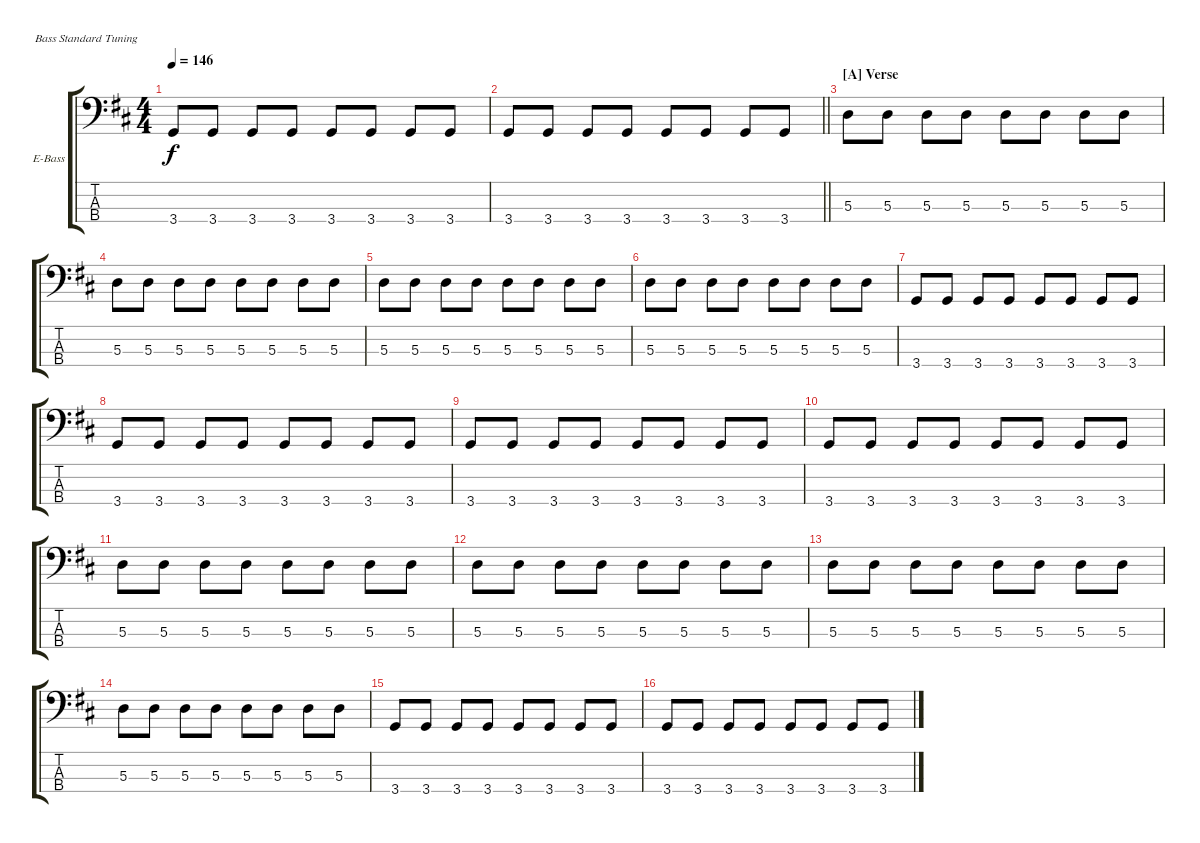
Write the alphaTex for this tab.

\bracketExtendMode groupsimilarinstruments
\firstSystemTrackNameOrientation horizontal
\otherSystemsTrackNameOrientation horizontal
\track ("Nikolai Fraiture" "E-Bass") {instrument electricbasspick}
\staff {score tabs}
\tuning (G2 D2 A1 E1)
\ts (4 4)
\tempo 146
\clef f4
\ks d
3.4.8{dy f} 3.4.8 3.4.8 3.4.8 3.4.8 3.4.8 3.4.8 3.4.8 |
\barLineRight lightlight
3.4.8 3.4.8 3.4.8 3.4.8 3.4.8 3.4.8 3.4.8 3.4.8 |
\section ("A" "Verse")
5.3.8 5.3.8 5.3.8 5.3.8 5.3.8 5.3.8 5.3.8 5.3.8 |
5.3.8 5.3.8 5.3.8 5.3.8 5.3.8 5.3.8 5.3.8 5.3.8 |
5.3.8 5.3.8 5.3.8 5.3.8 5.3.8 5.3.8 5.3.8 5.3.8 |
5.3.8 5.3.8 5.3.8 5.3.8 5.3.8 5.3.8 5.3.8 5.3.8 |
3.4.8 3.4.8 3.4.8 3.4.8 3.4.8 3.4.8 3.4.8 3.4.8 |
3.4.8 3.4.8 3.4.8 3.4.8 3.4.8 3.4.8 3.4.8 3.4.8 |
3.4.8 3.4.8 3.4.8 3.4.8 3.4.8 3.4.8 3.4.8 3.4.8 |
3.4.8 3.4.8 3.4.8 3.4.8 3.4.8 3.4.8 3.4.8 3.4.8 |
5.3.8 5.3.8 5.3.8 5.3.8 5.3.8 5.3.8 5.3.8 5.3.8 |
5.3.8 5.3.8 5.3.8 5.3.8 5.3.8 5.3.8 5.3.8 5.3.8 |
5.3.8 5.3.8 5.3.8 5.3.8 5.3.8 5.3.8 5.3.8 5.3.8 |
5.3.8 5.3.8 5.3.8 5.3.8 5.3.8 5.3.8 5.3.8 5.3.8 |
3.4.8 3.4.8 3.4.8 3.4.8 3.4.8 3.4.8 3.4.8 3.4.8 |
3.4.8 3.4.8 3.4.8 3.4.8 3.4.8 3.4.8 3.4.8 3.4.8
